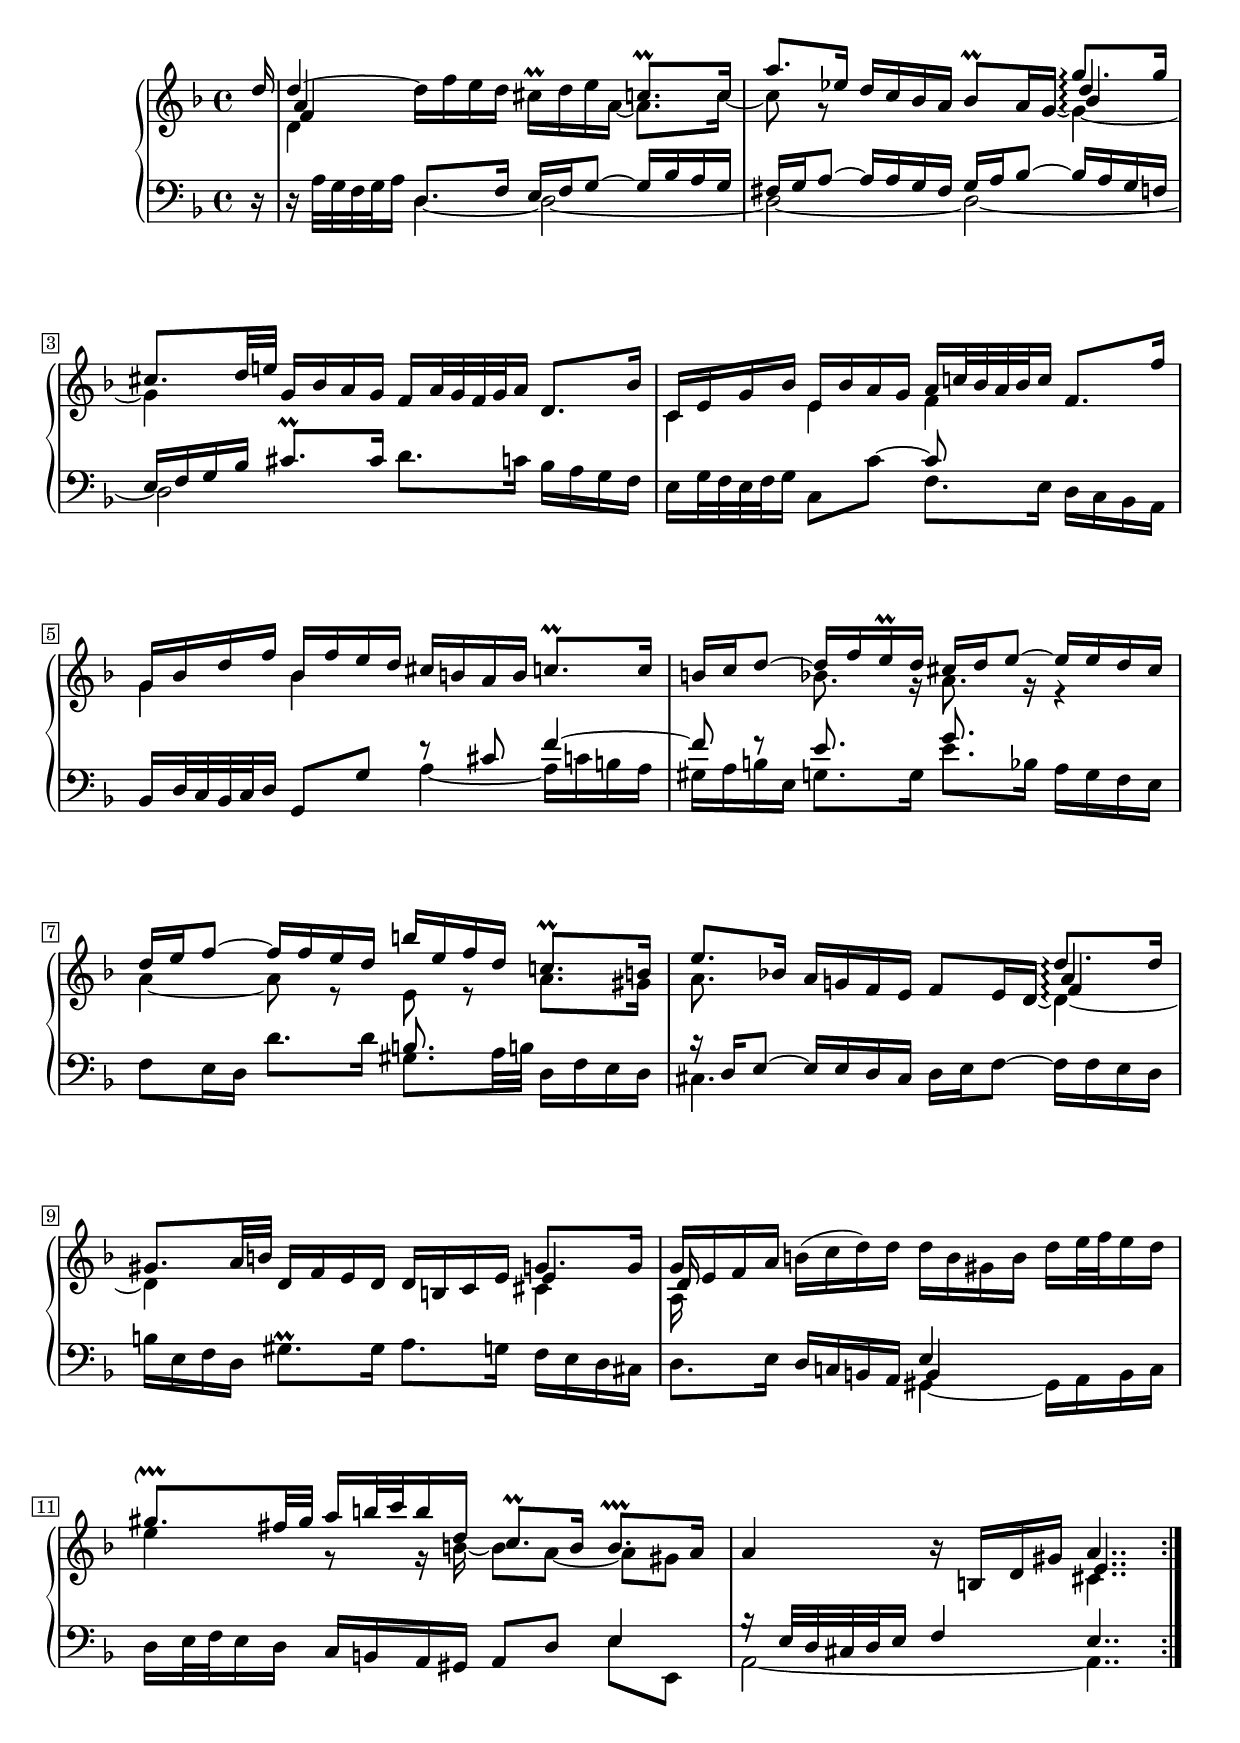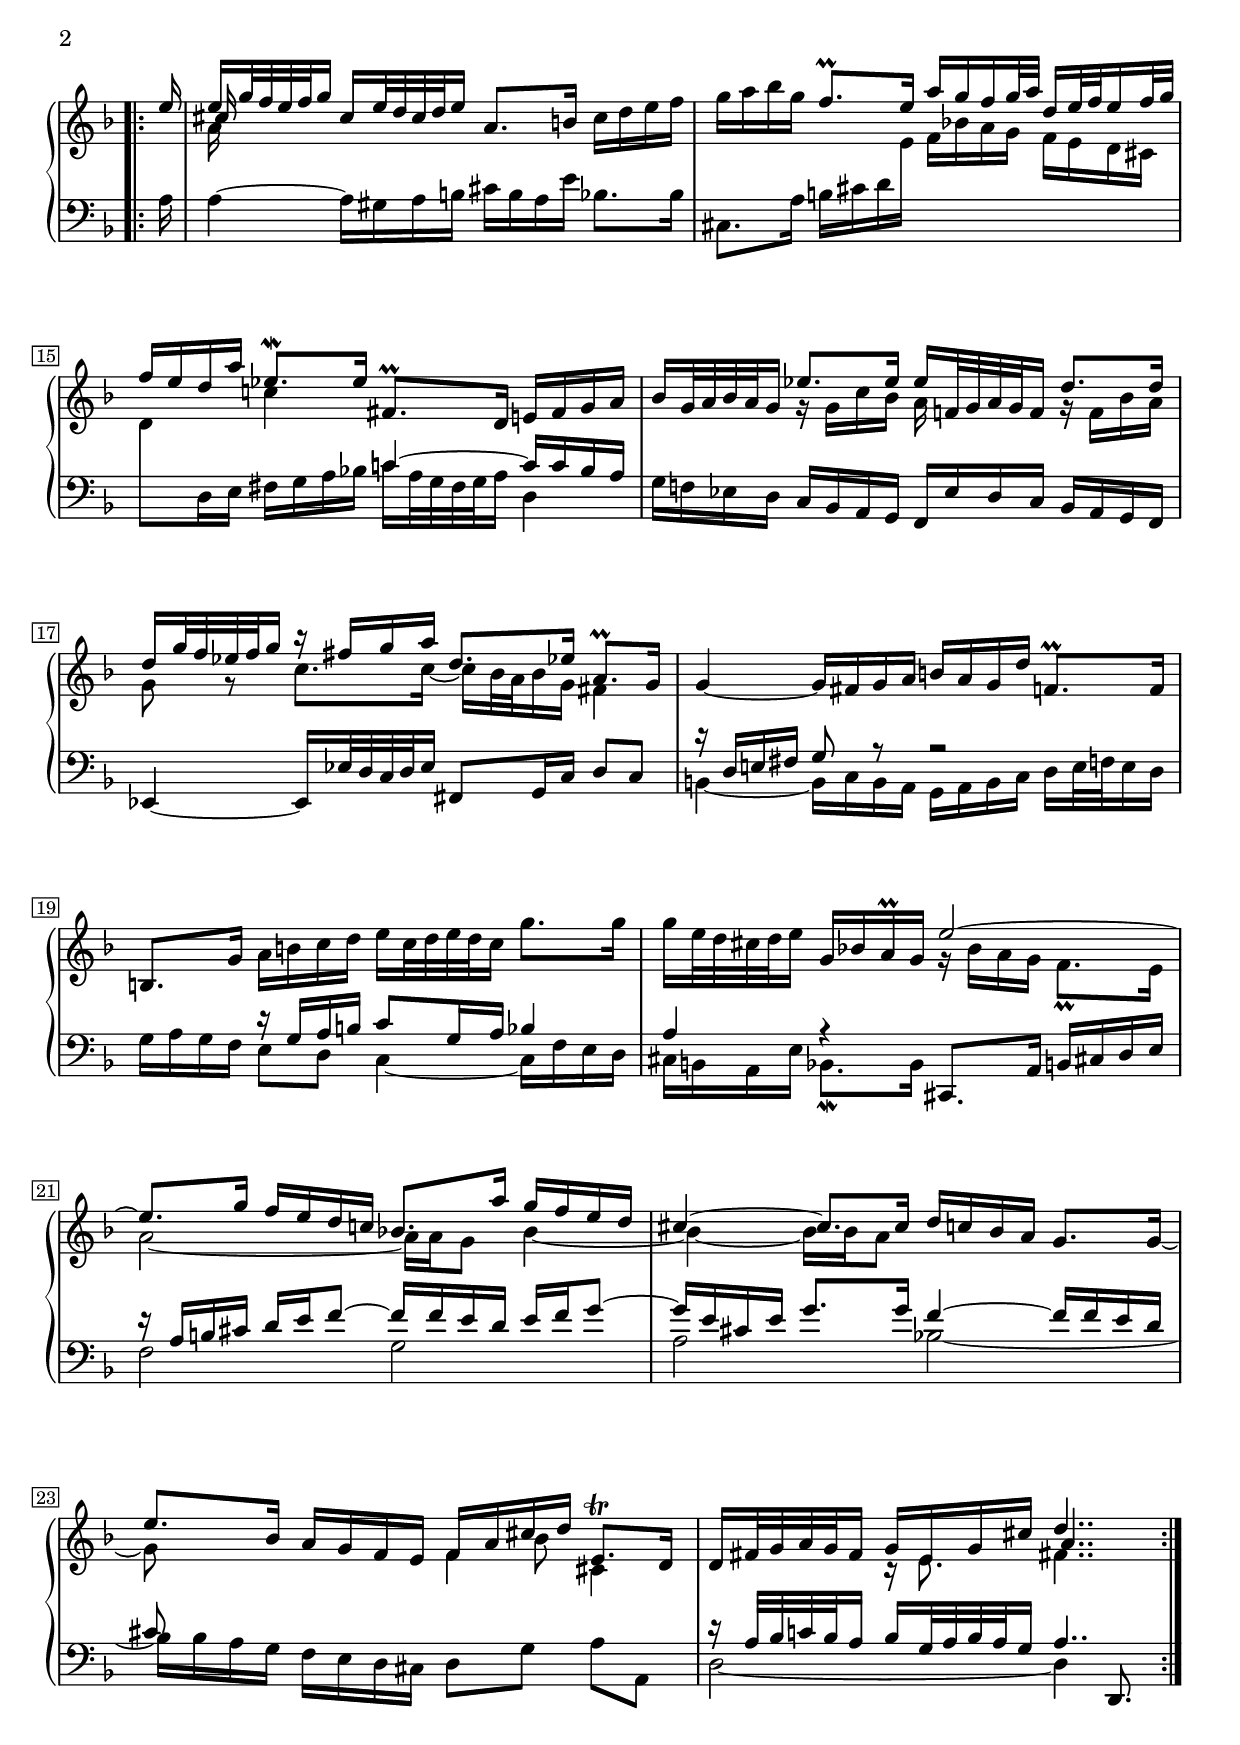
Global = {
  \key d \minor
  \time 4/4
  \include "../global.ly"
}

Soprano = \context Voice = "one" \relative c'' {
  \voiceOne
  \stemUp\tieUp
  \override MultiMeasureRest.staff-position = #0
  \override Rest.staff-position = #0
  \label #'SuiteVIAllemande
  \repeat volta 2 {
  \partial 16 d16
  %1
  | d4~ \stemNeutral d16 f e d cis\prall d e a, \stemUp c8.\prall c16
  | a'8. ees16 d c bes a bes8\prall a16 g
    << {
      \stemUp \shiftOnn bes4
    } \\ {
      \stemUp \shiftOn d
    } \\ {
      \shiftOff g8.\arpeggio g16
    } >>
  | cis,8. d32 e g,16 bes a g f a32 g f g a16 d,8. bes'16
  | c, e g bes e, bes' a g a c32 bes a bes c16 f,8. f'16
  %5
  | g, bes d f bes, f' e d cis b a b c8.\prall c16
  | b c d8~ d16 f e\prall d cis d e8~ e16 e d cis
  | d e f8~ f16 f e d b' e, f d c8.\prall b16
  | e8. bes16 a g f e f8 e16 d
    << {
      \stemUp \shiftOnn f4
    } \\ {
      \stemUp \shiftOn a
    } \\ {
      \shiftOff d8.\arpeggio d16
    } >>
  | gis,8. a32 b d,16 f e d d b c e g8. g16
  %10
  | g e f a \stemNeutral b( c d) d d b gis b d e32 f e16 d
  | \stemUp gis8.\upprall fis32 gis a16 b32 c b16 d, c8.\prall b16 b8.\prallprall a16
  | a4 r16 b, d gis a4..
  }
  %\break
  \pageBreak
  \repeat volta 2 {
  \partial 16 e'16
  | e g32 f e f g16 cis, e32 d cis d e16 \stemNeutral a,8. b16 cis d e f
  | g a bes g \stemUp f8.\prall e16 a g f g32 a d,16 e32 f e16 f32 g
  %15
  | f16 e d a' ees8.\mordent ees16  fis,8.\prall d16 e fis g a
  | bes16 g32 a bes a g16 ees'8. ees16 ees f,32 g a g f16 d'8. d16
  | d16 g32 f ees f g16 b\rest fis g a d,8. ees!16 a,8.\prall g16
  | \stemNeutral\tieNeutral g4~ g16 fis g a b a g d' f,8.\prall f16
  | b,8. g'16 a b c d e c32 d e d c16 g'8. g16
  %20
  | g16 e32 d cis d e16 g, bes a\prall g \stemUp\tieUp e'2~
  | e8. g16 f e d c bes8. a'16 g f e d
  | cis4~ cis8. cis16 d c bes a g8. g16
  | \stemUp e'8. bes16 a g f e f a cis d e,8.\trill d16
  | d fis32 g a g fis16 g e g cis d4..
  }
}

Alto = \context Voice = "two" \relative c'' {
  \voiceTwo
  \stemDown\tieDown
  \override Rest.staff-position = #0
  \mergeDifferentlyDottedOn
  \partial 16 s16
  %1
  | \once\stemUp \shiftOn a4 \shiftOff s s8. \once\omit Flag \once\omit Stem a16~ a8. c16~
  | c8 g\rest s4 s8. \once\omit Flag \once\omit Stem g16~ g4~\arpeggio
  | g s2.
  | c,4 e f s
  %5
  | g bes s2
  | s4 bes8. g16\rest a8. g16\rest e4\rest
  | a4~ a8 e\rest e e\rest a8. gis16
  | a8. s2 \once\omit Flag \once\omit Stem d,16~ d4~\arpeggio
  | d4 s2
    << {
      \stemDown cis4
    } \\ {
      \stemUp \shiftOn e
    } >>
  %10
  | << {
      \stemDown a,16
    } \\ {
      \stemUp \shiftOn d
    } >>
    s8. s2.
  | e'4 g,8\rest g16\rest b~ b8 a~ a[ gis]
  | s2
    << {
      \stemDown cis,4..
    } \\ {
      \stemUp \shiftOn e4..
    } >>
  \partial 16 s16
  | << {
      \stemDown a
    } \\ {
      \stemUp \shiftOn cis
    } >>
    s8. s2.
  | s1
  %15
  | s4 c! s2
  | s4 g16\rest g c bes a s8. g16\rest f bes a
  | g8 g\rest c8. c16~ c16 bes32 a bes16 g fis4
  | s1*2
  %20
  | s2 g16\rest bes a g f8.\prall e16
  | a2~ a16 a g8 bes4~
  | bes~ bes16 bes a8 s4. s16 \once\omit Flag \once\omit Stem g~
  | g8 s4. f4*1/2 bes8 cis,4
  | s c16\rest e8.
    << {
      \stemDown fis!4..
    } \\ {
      \stemUp \shiftOn a
    } >>
}

Tenor = \context Voice = "three" \relative c' {
  \voiceThree
  \stemUp\tieUp
  \override Rest.staff-position = #0
  \mergeDifferentlyDottedOn
  \partial 16 s16
  %1
  | \change Staff = "upper"
    << { \stemDown d4 } \\ { \stemUp \shiftOnn f } >>
    \change Staff = "lower"
    d,8. f16 e f g8~ g16 bes a g
  | fis g a8~ a16 a g fis g a bes8~ bes16 a g f
  | e f g bes cis8.\prall cis16 s2
  | s4. \once\omit Flag \once\omit Stem c8~ c s4.
  %5
  | s2 e8\rest cis f4~
  | f8 f\rest e8. s16 g8. s16 s4
  | s2 b,8. s16 s4
  | c16\rest d, e8~ e16 e d cis s2
  | s1
  %10
  | s2 << { \stemUp \shiftOn b4 } \\ { \stemUp e } >> s4
  | s2. e4
  | b'16\rest e,32 d cis d e16 f4 e4..
  \partial 16 s16
  | s1*2
  %15
  | s2 c'4~ c16 c bes a
  | s1*2
  | d16\rest d, e fis g8 a\rest a2\rest
  | s4 d16\rest g, a b c8 g16 a bes4
  %20
  | a4 a\rest s2
  | e'16\rest a, b cis d e f8~ f16 f e d e f g8~
  | g16 e cis e g8. g16 f4~ f16 f e d
  | cis8 s4. s2
  | d16\rest a32 bes c bes a16 bes16 g32 a bes a g16 a4..
}

Bass = \context Voice = "four" \relative c' {
  \voiceFour
  \stemDown\tieDown
  \override MultiMeasureRest.staff-position = #0
  \override Rest.staff-position = #0
  \repeat volta 2 {
  \partial 16 r16
  %1
  | r16 a32 g f g a16 d,4~ d2~
  | d~ d~
  | d d'8. c!16 bes a g f
  | e g32 f e f g16 c,8 c' f,8. e16 d c bes a
  %5
  | \stemNeutral bes d32 c bes c d16 g,8 g' \stemDown a4~ a16 c! b a
  | gis a b e, g8. g16 e'8. bes16 a g f e
  | f8 e16 d d'8. d16 gis,8. a32 b! d,16 f e d
  | cis4. s8 \stemNeutral\tieNeutral d16 e f8~ f16 f e d
  | b' e, f d gis8.^\prall gis16 a8. g16 f e d cis
  | d8. e16 d c b a \stemDown\tieDown gis4~ gis16 a b c
  %10
  | \stemNeutral d16 e32 f e16 d c b a gis a8 d \stemDown e[ e,]
  | a2~ a4..
  }
  \repeat volta 2 {
  \partial 16 a'16
  | \stemNeutral\tieNeutral a4~ a16 gis a b cis b a e' bes8. bes16
  | \stemDown cis,8. a'16
    \once\override Beam.positions = #'(-1.5 . -0.3)
    b cis d
    \change Staff = "upper"
    e f bes a g f e d cis
  %15
  | \once\override Beam.damping = #+inf.0
    d8
    \change Staff = "lower"
    d,16 e fis g a bes c a32 g fis g a16 d,4
  | \stemNeutral g16 f ees d c bes a g f ees' d c bes a g f
  | ees4~ ees16 ees'32 d c d ees16 fis,8 g16 c d8 c
  | \stemDown\tieDown b4~ b16 c b a g a b c d e32 f e16 d
  | g16 a g f e8 d c4~ c16 f e d
  %20
  | cis b a e' bes8.\mordent bes16 \stemNeutral cis,8. a'16 b cis! d e
  | f2 g
  | a bes~
  | bes16 bes a g f e d cis d8 g a[ a,]
  | \stemDown d2~ d4 \once\stemUp d,8.
  }
}

\score {
  \new PianoStaff \with { connectArpeggios = ##t }
  <<
    \accidentalStyle Score.piano
    \context Staff = "upper" <<
      \set Staff.midiInstrument = #"acoustic grand"
      \Global
      \clef treble
      \Soprano
      \Alto
    >>
    \context Staff = "lower" <<
      \set Staff.midiInstrument = #"acoustic grand"
      \Global
      \clef bass
      \Tenor
      \Bass
    >>
  >>
  \header {
    composer = ##f % "Johann Sebastian Bach"
    opus = ##f % "BWV 811"
    title = \markup { "Allemande" }
    subtitle = ##f
  }
  \layout {
    \context {
      \PianoStaff
      \override Parentheses.font-size = #-2
      \override TextScript.font-shape = #'italic
      \override TextScript.font-size = #-1
    }
  }
  \midi {
    \tempo 4 = 60
  }
}
